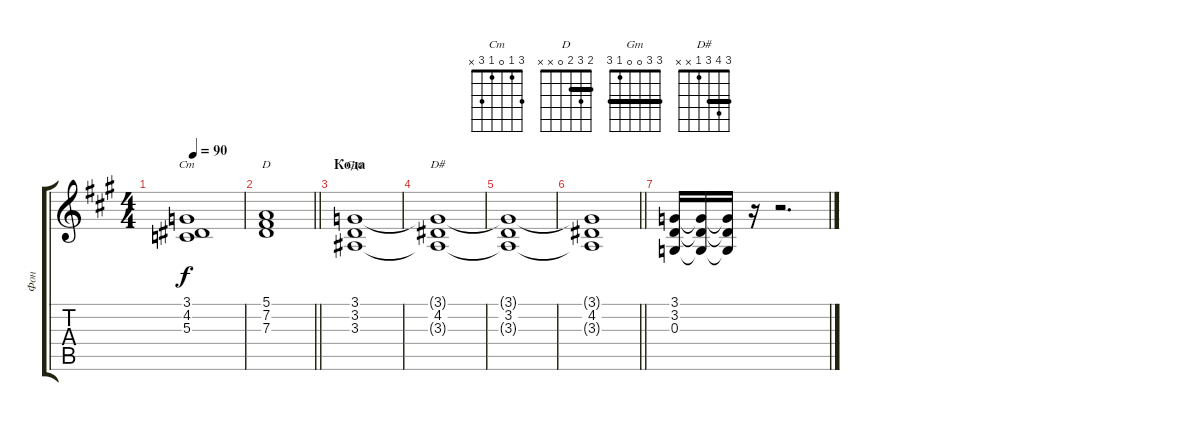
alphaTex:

\track ("Фон" "Фон") {instrument pad2warm}
\staff {score tabs}
\tuning (E4 B3 G3 D3 A2 E2) {hide}
\chord ("Cm" 3 1 0 1 3 x)
\chord ("D" 2 3 2 0 x x) {barre 2}
\chord ("Gm" 3 3 0 0 1 3) {barre 3}
\chord ("D#" 3 4 3 1 x x) {barre 3}
\ts (4 4)
\tempo 90
\clef g2
\ks f#minor
(3.1{t} 4.2 5.3).1{ch "Cm" dy f} |
\barLineRight lightlight
(5.1 7.2 7.3).1{ch "D"} |
\section ("" "Кода")
(3.1 3.2 3.3).1{ch "Gm"} |
(3.1{t} 4.2 3.3{t}).1{ch "D#"} |
(3.1{t} 3.2 3.3{t}).1 |
\barLineRight lightlight
(3.1{t} 4.2 3.3{t}).1 |
\section ("" "")
(3.1 3.2 0.3).16 (3.1{t} 3.2{t} 0.3{t}).16 (3.1{t} 3.2{t} 0.3{t}).16 r.16 r.2{d}
